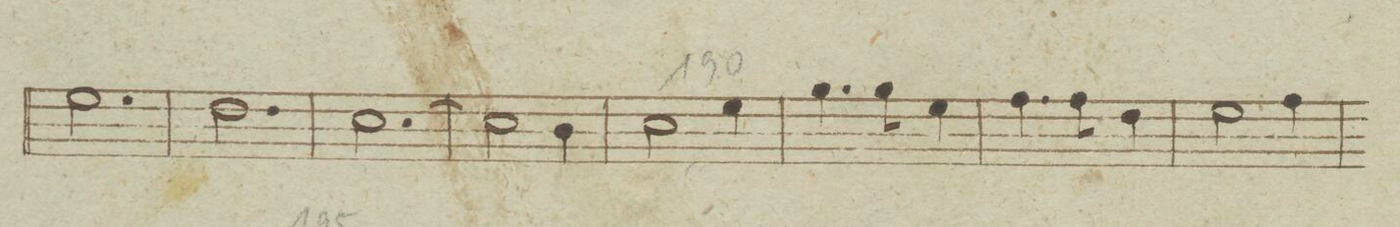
**kern	**dynam
*I"Clarinetto 1o. in B	*
*clefG2	*
*k[b-e-]	*
*met(c)	*
*M3/4	*
2.dd\	.
=188	=188
2.cc\	.
=189	=189
[2.b-\	.
=190	=190
2b-\]	.
4a\	.
=191	=191
2b-\	.
4dd\	.
=192	=192
4.ff\	.
8ff\	.
4dd\	.
=193	=193
4.ee-\	.
8ee-\	.
4cc\	.
=194	=194
2dd\	.
4ee-\	.
=195	=195
*-	*-
